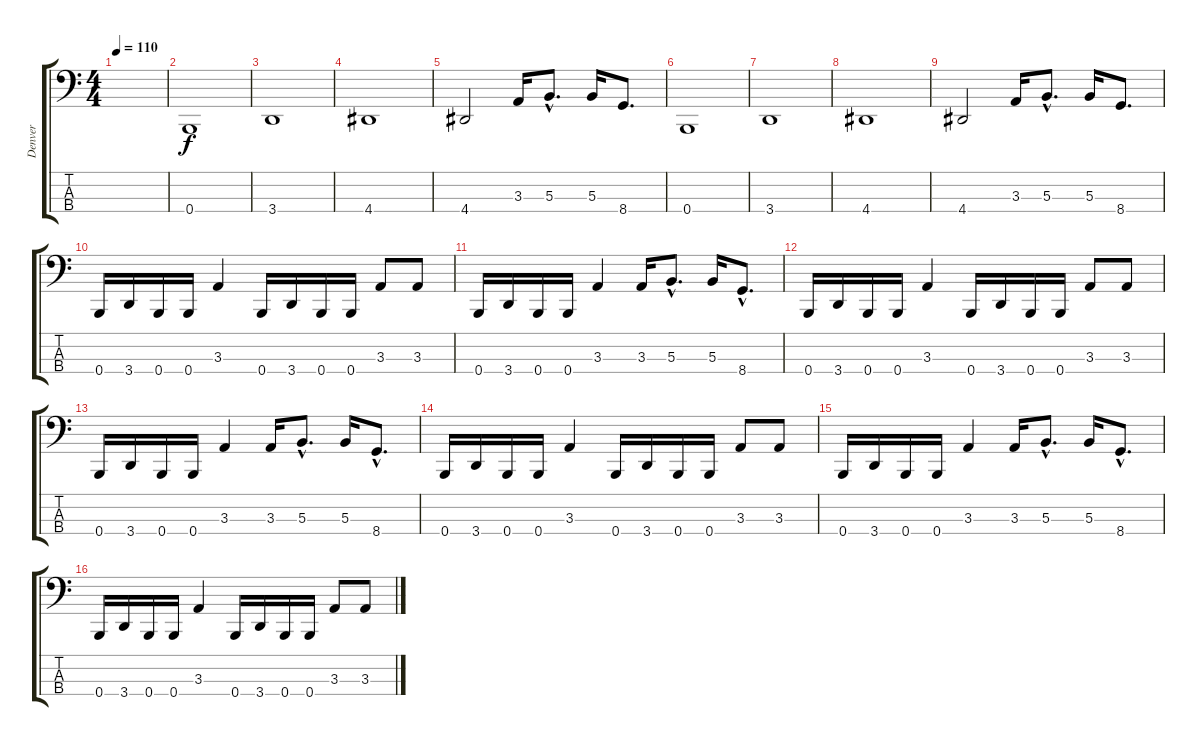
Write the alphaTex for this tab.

\track ("Denver" "Denver") {instrument electricbasspick}
\staff {score tabs}
\tuning (E2 B1 Gb1 B0) {hide}
\ts (4 4)
\tempo 110
\clef f4
\ks c
|
0.4.1 |
3.4.1 |
4.4.1 |
4.4.2 3.3.16 5.3{hac}.8{d} 5.3.16 8.4.8{d} |
0.4.1 |
3.4.1 |
4.4.1 |
4.4.2 3.3.16 5.3{hac}.8{d} 5.3.16 8.4.8{d} |
0.4.16 3.4.16 0.4.16 0.4.16 3.3.4 0.4.16 3.4.16 0.4.16 0.4.16 3.3.8 3.3.8 |
0.4.16 3.4.16 0.4.16 0.4.16 3.3.4 3.3.16 5.3{hac}.8{d} 5.3.16 8.4{hac}.8{d} |
0.4.16 3.4.16 0.4.16 0.4.16 3.3.4 0.4.16 3.4.16 0.4.16 0.4.16 3.3.8 3.3.8 |
0.4.16 3.4.16 0.4.16 0.4.16 3.3.4 3.3.16 5.3{hac}.8{d} 5.3.16 8.4{hac}.8{d} |
0.4.16 3.4.16 0.4.16 0.4.16 3.3.4 0.4.16 3.4.16 0.4.16 0.4.16 3.3.8 3.3.8 |
0.4.16 3.4.16 0.4.16 0.4.16 3.3.4 3.3.16 5.3{hac}.8{d} 5.3.16 8.4{hac}.8{d} |
0.4.16 3.4.16 0.4.16 0.4.16 3.3.4 0.4.16 3.4.16 0.4.16 0.4.16 3.3.8 3.3.8
